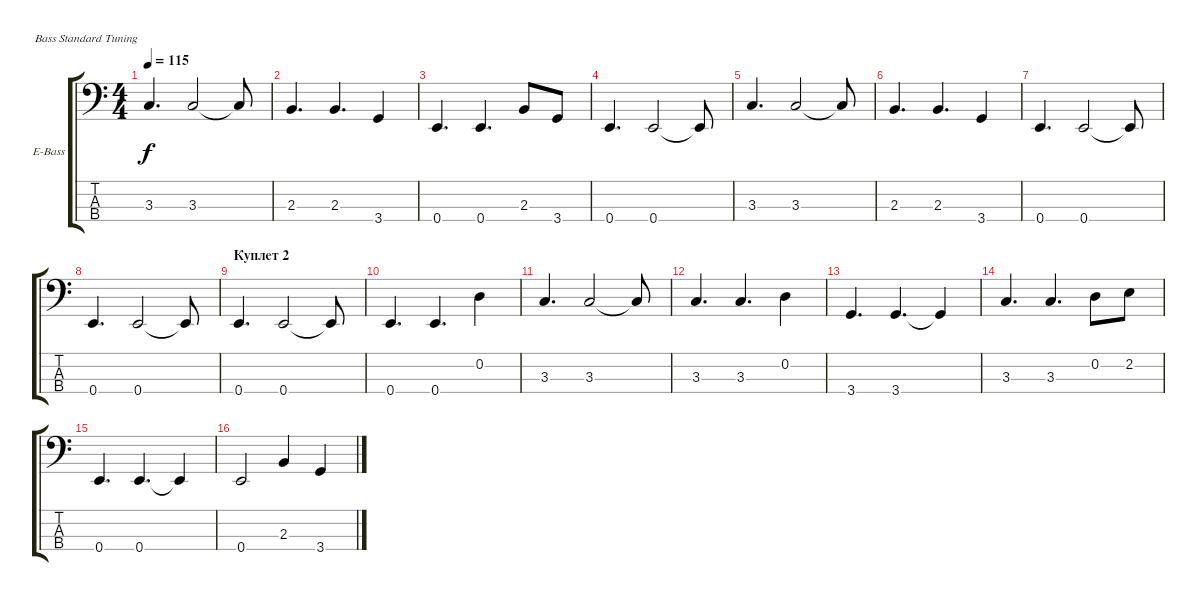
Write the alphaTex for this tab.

\defaultSystemsLayout 4
\bracketExtendMode groupsimilarinstruments
\firstSystemTrackNameOrientation horizontal
\otherSystemsTrackNameOrientation horizontal
\track ("Костя Лабецкий (Бас)" "E-Bass") {instrument electricbassfinger}
\staff {score tabs}
\tuning (G2 D2 A1 E1)
\ts (4 4)
\tempo 115
\clef f4
\ks c
3.3.4{d dy f} 3.3.2 3.3{t}.8 |
2.3.4{d} 2.3.4{d} 3.4.4 |
0.4.4{d} 0.4.4{d} 2.3.8 3.4.8 |
0.4.4{d} 0.4.2 0.4{t}.8 |
3.3.4{d} 3.3.2 3.3{t}.8 |
2.3.4{d} 2.3.4{d} 3.4.4 |
0.4.4{d} 0.4.2 0.4{t}.8 |
0.4.4{d} 0.4.2 0.4{t}.8 |
\section ("" "Куплет 2")
0.4.4{d} 0.4.2 0.4{t}.8 |
0.4.4{d} 0.4.4{d} 0.2.4 |
3.3.4{d} 3.3.2 3.3{t}.8 |
3.3.4{d} 3.3.4{d} 0.2.4 |
3.4.4{d} 3.4.4{d} 3.4{t}.4 |
3.3.4{d} 3.3.4{d} 0.2.8 2.2.8 |
0.4.4{d} 0.4.4{d} 0.4{t}.4 |
0.4.2 2.3.4 3.4.4
